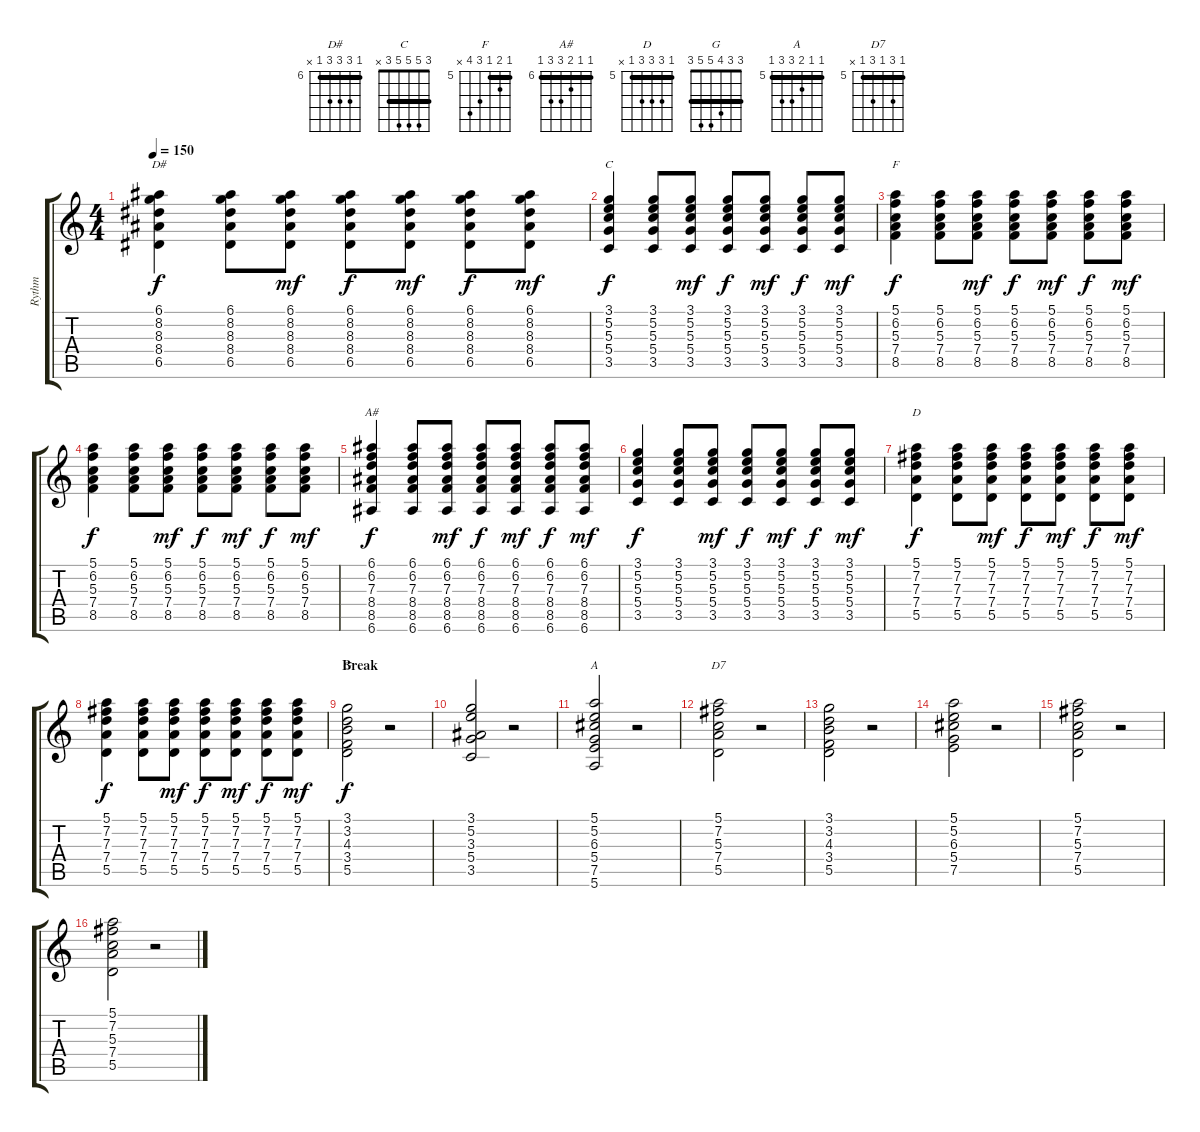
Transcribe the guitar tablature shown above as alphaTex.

\track ("Rythm" "Rythm") {instrument acousticguitarnylon}
\staff {score tabs}
\tuning (E4 B3 G3 D3 A2 E2) {hide}
\chord ("D#" 6 8 8 8 6 x) {firstfret 6 barre 6}
\chord ("C" 3 5 5 5 3 x) {barre 3}
\chord ("F" 5 6 5 7 8 x) {firstfret 5 barre 5}
\chord ("A#" 6 6 7 8 8 6) {firstfret 6 barre 6}
\chord ("D" 5 7 7 7 5 x) {firstfret 5 barre 5}
\chord ("G" 3 3 4 5 5 3) {barre 3}
\chord ("A" 5 5 6 7 7 5) {firstfret 5 barre 5}
\chord ("D7" 5 7 5 7 5 x) {firstfret 5 barre 5}
\ts (4 4)
\tempo 150
\clef g2
\ks c
(6.1 8.2 8.3 8.4 6.5).4{ch "D#" dy f} (6.1 8.2 8.3 8.4 6.5).8 (6.1 8.2 8.3 8.4 6.5).8{dy mf} (6.1 8.2 8.3 8.4 6.5).8{dy f} (6.1 8.2 8.3 8.4 6.5).8{dy mf} (6.1 8.2 8.3 8.4 6.5).8{dy f} (6.1 8.2 8.3 8.4 6.5).8{dy mf} |
(3.1 5.2 5.3 5.4 3.5).4{ch "C" dy f} (3.1 5.2 5.3 5.4 3.5).8 (3.1 5.2 5.3 5.4 3.5).8{dy mf} (3.1 5.2 5.3 5.4 3.5).8{dy f} (3.1 5.2 5.3 5.4 3.5).8{dy mf} (3.1 5.2 5.3 5.4 3.5).8{dy f} (3.1 5.2 5.3 5.4 3.5).8{dy mf} |
(5.1 6.2 5.3 7.4 8.5).4{ch "F" dy f} (5.1 6.2 5.3 7.4 8.5).8 (5.1 6.2 5.3 7.4 8.5).8{dy mf} (5.1 6.2 5.3 7.4 8.5).8{dy f} (5.1 6.2 5.3 7.4 8.5).8{dy mf} (5.1 6.2 5.3 7.4 8.5).8{dy f} (5.1 6.2 5.3 7.4 8.5).8{dy mf} |
(5.1 6.2 5.3 7.4 8.5).4{dy f} (5.1 6.2 5.3 7.4 8.5).8 (5.1 6.2 5.3 7.4 8.5).8{dy mf} (5.1 6.2 5.3 7.4 8.5).8{dy f} (5.1 6.2 5.3 7.4 8.5).8{dy mf} (5.1 6.2 5.3 7.4 8.5).8{dy f} (5.1 6.2 5.3 7.4 8.5).8{dy mf} |
(6.1 6.2 7.3 8.4 8.5 6.6).4{ch "A#" dy f} (6.1 6.2 7.3 8.4 8.5 6.6).8 (6.1 6.2 7.3 8.4 8.5 6.6).8{dy mf} (6.1 6.2 7.3 8.4 8.5 6.6).8{dy f} (6.1 6.2 7.3 8.4 8.5 6.6).8{dy mf} (6.1 6.2 7.3 8.4 8.5 6.6).8{dy f} (6.1 6.2 7.3 8.4 8.5 6.6).8{dy mf} |
(3.1 5.2 5.3 5.4 3.5).4{dy f} (3.1 5.2 5.3 5.4 3.5).8 (3.1 5.2 5.3 5.4 3.5).8{dy mf} (3.1 5.2 5.3 5.4 3.5).8{dy f} (3.1 5.2 5.3 5.4 3.5).8{dy mf} (3.1 5.2 5.3 5.4 3.5).8{dy f} (3.1 5.2 5.3 5.4 3.5).8{dy mf} |
(5.1 7.2 7.3 7.4 5.5).4{ch "D" dy f} (5.1 7.2 7.3 7.4 5.5).8 (5.1 7.2 7.3 7.4 5.5).8{dy mf} (5.1 7.2 7.3 7.4 5.5).8{dy f} (5.1 7.2 7.3 7.4 5.5).8{dy mf} (5.1 7.2 7.3 7.4 5.5).8{dy f} (5.1 7.2 7.3 7.4 5.5).8{dy mf} |
(5.1 7.2 7.3 7.4 5.5).4{dy f} (5.1 7.2 7.3 7.4 5.5).8 (5.1 7.2 7.3 7.4 5.5).8{dy mf} (5.1 7.2 7.3 7.4 5.5).8{dy f} (5.1 7.2 7.3 7.4 5.5).8{dy mf} (5.1 7.2 7.3 7.4 5.5).8{dy f} (5.1 7.2 7.3 7.4 5.5).8{dy mf} |
\section ("" "Break")
(3.1 3.2 4.3 3.4 5.5).2{ch "G" dy f} r.2 |
(3.1 5.2 3.3 5.4 3.5).2 r.2 |
(5.1 5.2 6.3 5.4 7.5 5.6).2{ch "A"} r.2 |
(5.1 7.2 5.3 7.4 5.5).2{ch "D7"} r.2 |
(3.1 3.2 4.3 3.4 5.5).2 r.2 |
(5.1 5.2 6.3 5.4 7.5).2 r.2 |
(5.1 7.2 5.3 7.4 5.5).2 r.2 |
(5.1 7.2 5.3 7.4 5.5).2 r.2
